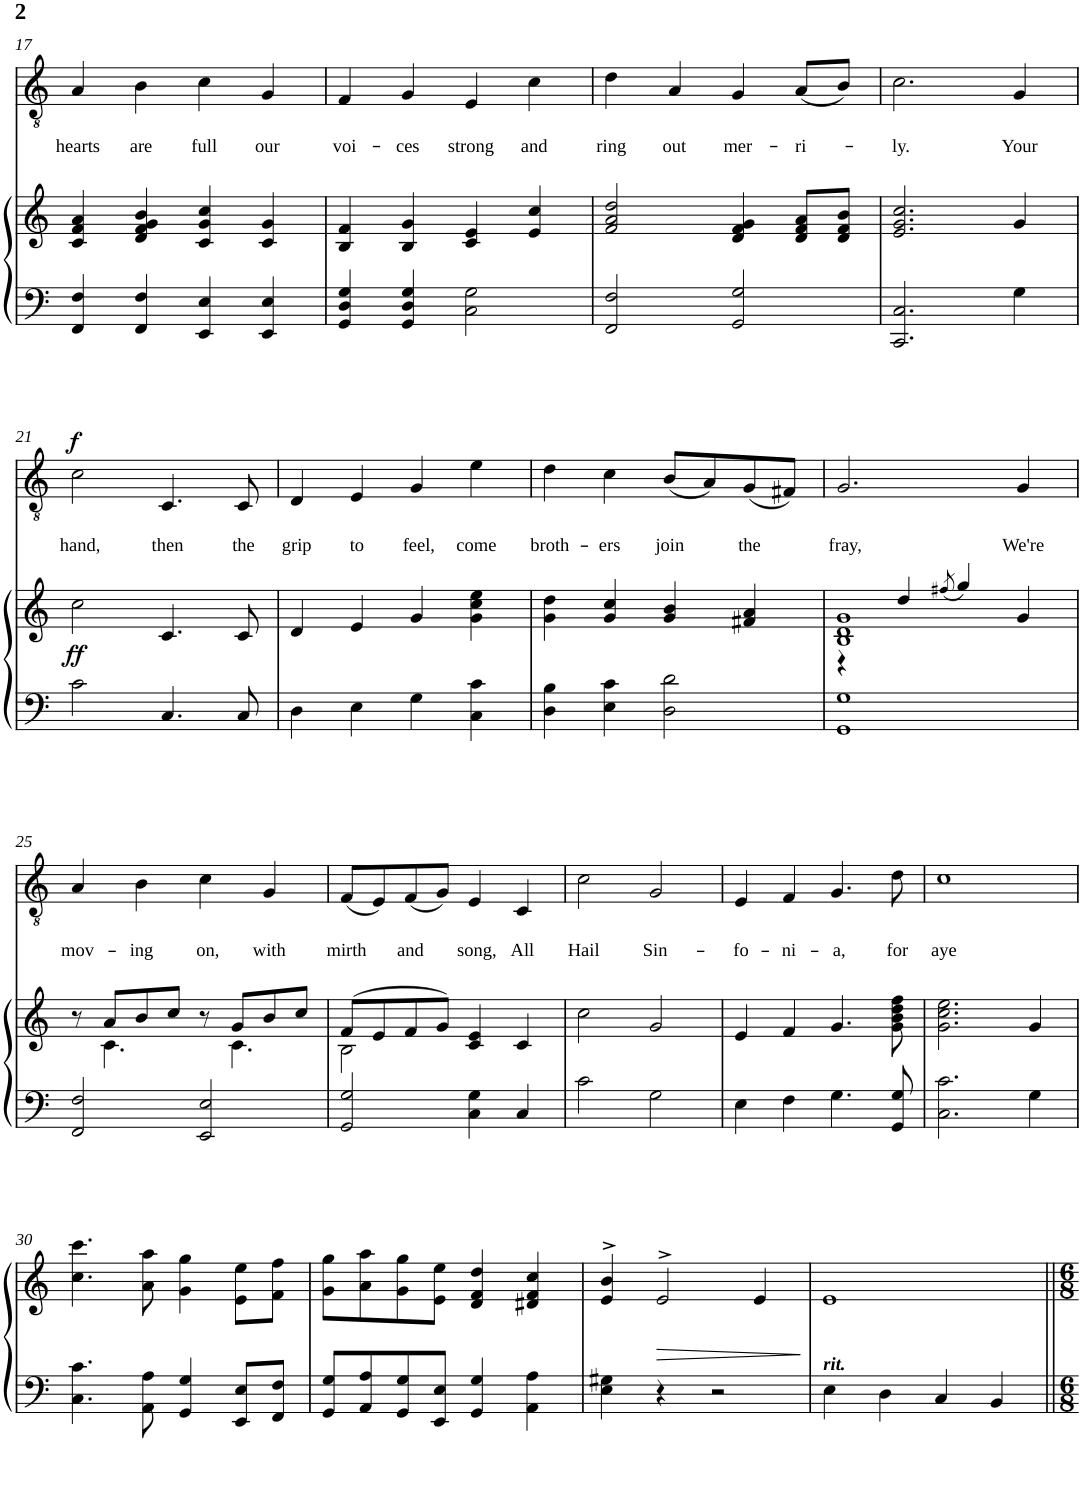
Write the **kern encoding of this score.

**kern	**kern	**dynam	**kern	**text	**dynam
*part2	*part2	*part2	*part1	*part1	*part1
*staff3	*staff2	*staff2/3	*staff1	*staff1	*staff1
*I"Piano	*	*	*I"Tenor	*	*
*I'Pno	*	*	*	*	*
!!LO:PB:g=z
*clefF4	*clefG2	*	*clefGv2	*	*
*k[]	*k[]	*	*k[]	*	*
*M4/4	*M4/4	*	*M4/4	*	*
*met(c)	*met(c)	*	*met(c)	*	*
=17	=17	=17	=17	=17	=17
!	!	!	!	!LO:LY:b	!
4FF/ 4F/	4c/ 4f/ 4a/	.	4A/	hearts	.
!	!	!	!	!LO:LY:b	!
4FF/ 4F/	4d/ 4f/ 4g/ 4b/	.	4B\	are	.
!	!	!	!	!LO:LY:b	!
4EE/ 4E/	4c/ 4g/ 4cc/	.	4c\	full	.
!	!	!	!	!LO:LY:b	!
4EE/ 4E/	4c/ 4g/	.	4G/	our	.
=18	=18	=18	=18	=18	=18
!	!	!	!	!LO:LY:b	!
4GG/ 4D/ 4G/	4B/ 4f/	.	4F/	voi-	.
!	!	!	!	!LO:LY:b	!
4GG/ 4D/ 4G/	4B/ 4g/	.	4G/	-ces	.
!	!	!	!	!LO:LY:b	!
2C\ 2G\	4c/ 4e/	.	4E/	strong	.
!	!	!	!	!LO:LY:b	!
.	4e/ 4cc/	.	4c\	and	.
=19	=19	=19	=19	=19	=19
!	!	!	!	!LO:LY:b	!
2FF/ 2F/	2f/ 2a/ 2dd/	.	4d\	ring	.
!	!	!	!	!LO:LY:b	!
.	.	.	4A/	out	.
!	!	!	!	!LO:LY:b	!
2GG/ 2G/	4d/ 4f/ 4g/	.	4G/	mer-	.
!	!	!	!	!LO:LY:b	!
.	8d/ 8f/ 8a/L	.	(8A/L	-ri-	.
.	8d/ 8f/ 8b/J	.	8B/J)	.	.
=20	=20	=20	=20	=20	=20
!	!	!	!	!LO:LY:b	!
2.CC/ 2.C/	2.e/ 2.g/ 2.cc/	.	2.c\	-ly.	.
!	!	!	!	!LO:LY:b	!
4G\	4g/	.	4G/	Your	.
!!LO:LB:g=z
=21	=21	=21	=21	=21	=21
!	!	!LO:DY:a=2	!	!LO:LY:b	!LO:DY:a
2c\	2cc\	ff	2c\	hand,	f
!	!	!	!	!LO:LY:b	!
4.C/	4.c/	.	4.C/	then	.
!	!	!	!	!LO:LY:b	!
8C/	8c/	.	8C/	the	.
=22	=22	=22	=22	=22	=22
!	!	!	!	!LO:LY:b	!
4D\	4d/	.	4D/	grip	.
!	!	!	!	!LO:LY:b	!
4E\	4e/	.	4E/	to	.
!	!	!	!	!LO:LY:b	!
4G\	4g/	.	4G/	feel,	.
!	!	!	!	!LO:LY:b	!
4C\ 4c\	4g\ 4cc\ 4ee\	.	4e\	come	.
=23	=23	=23	=23	=23	=23
!	!	!	!	!LO:LY:b	!
4D\ 4B\	4g\ 4dd\	.	4d\	broth-	.
!	!	!	!	!LO:LY:b	!
4E\ 4c\	4g/ 4cc/	.	4c\	-ers	.
!	!	!	!	!LO:LY:b	!
2D\ 2d\	4g/ 4b/	.	(8B/L	join	.
.	.	.	8A/)	.	.
!	!	!	!	!LO:LY:b	!
.	4f#X/ 4a/	.	(8G/	the	.
.	.	.	8F#X/J)	.	.
=24	=24	=24	=24	=24	=24
*	*^	*	*	*	*
!	!	!	!	!	!LO:LY:b	!
1GG 1G	1B 1d 1g	4r	.	2.G/	fray,	.
.	.	4dd/	.	.	.	.
.	.	(8qff#X/	.	.	.	.
.	.	4gg/)	.	.	.	.
!	!	!	!	!	!LO:LY:b	!
.	.	4g/	.	4G/	We're	.
!!LO:LB:g=z
=25	=25	=25	=25	=25	=25	=25
!	!	!	!	!	!LO:LY:b	!
2FF/ 2F/	8r	8ryy	.	4A/	mov-	.
.	8a/L	4.c\	.	.	.	.
!	!	!	!	!	!LO:LY:b	!
.	8b/	.	.	4B\	-ing	.
.	8cc/J	.	.	.	.	.
!	!	!	!	!	!LO:LY:b	!
2EE/ 2E/	8r	8ryy	.	4c\	on,	.
.	8g/L	4.c\	.	.	.	.
!	!	!	!	!	!LO:LY:b	!
.	8b/	.	.	4G/	with	.
.	8cc/J	.	.	.	.	.
=26	=26	=26	=26	=26	=26	=26
!	!	!	!	!	!LO:LY:b	!
2GG/ 2G/	(8f/L	2B\	.	(8F/L	mirth	.
.	8e/	.	.	8E/)	.	.
!	!	!	!	!	!LO:LY:b	!
.	8f/	.	.	(8F/	and	.
.	8g/J)	.	.	8G/J)	.	.
!	!	!	!	!	!LO:LY:b	!
4C\ 4G\	4c/ 4e/	2ryy	.	4E/	song,	.
!	!	!	!	!	!LO:LY:b	!
4C/	4c/	.	.	4C/	All	.
*	*v	*v	*	*	*	*
=27	=27	=27	=27	=27	=27
!	!	!	!	!LO:LY:b	!
2c\	2cc\	.	2c\	Hail	.
!	!	!	!	!LO:LY:b	!
2G\	2g/	.	2G/	Sin-	.
=28	=28	=28	=28	=28	=28
!	!	!	!	!LO:LY:b	!
4E\	4e/	.	4E/	-fo-	.
!	!	!	!	!LO:LY:b	!
4F\	4f/	.	4F/	-ni-	.
!	!	!	!	!LO:LY:b	!
4.G\	4.g/	.	4.G/	-a,	.
!	!	!	!	!LO:LY:b	!
8GG/ 8G/	8g\ 8b\ 8dd\ 8ff\	.	8d\	for	.
=29	=29	=29	=29	=29	=29
!	!	!	!	!LO:LY:b	!
2.C\ 2.c\	2.g\ 2.cc\ 2.ee\	.	1c	aye	.
4G\	4g/	.	.	.	.
!!LO:LB:g=z
=30	=30	=30	=30	=30	=30
4.C\ 4.c\	4.cc\ 4.ccc\	.	1r	.	.
8AA\ 8A\	8a\ 8aa\	.	.	.	.
4GG/ 4G/	4g\ 4gg\	.	.	.	.
8EE/ 8E/L	8e\ 8ee\L	.	.	.	.
8FF/ 8F/J	8f\ 8ff\J	.	.	.	.
=31	=31	=31	=31	=31	=31
8GG/ 8G/L	8g\ 8gg\L	.	1r	.	.
8AA/ 8A/	8a\ 8aa\	.	.	.	.
8GG/ 8G/	8g\ 8gg\	.	.	.	.
8EE/ 8E/J	8e\ 8ee\J	.	.	.	.
4GG/ 4G/	4d/ 4f/ 4dd/	.	.	.	.
4AA\ 4A\	4d#X/ 4f/ 4cc/	.	.	.	.
=32	=32	=32	=32	=32	=32
4E\ 4G#X\	4e/^> 4b/^>	.	1r	.	.
4r	2e^>/	.	.	.	.
2r	.	.	.	.	.
.	4e/	.	.	.	.
=33	=33	=33	=33	=33	=33
!	!	!	!LO:TX:b:Bi:t=rit.	!	!
4E\	1e	.	1r	.	.
4D\	.	.	.	.	.
4C/	.	.	.	.	.
4BB/	.	.	.	.	.
=||	=||	=||	=||	=||	=||
*-	*-	*-	*-	*-	*-
